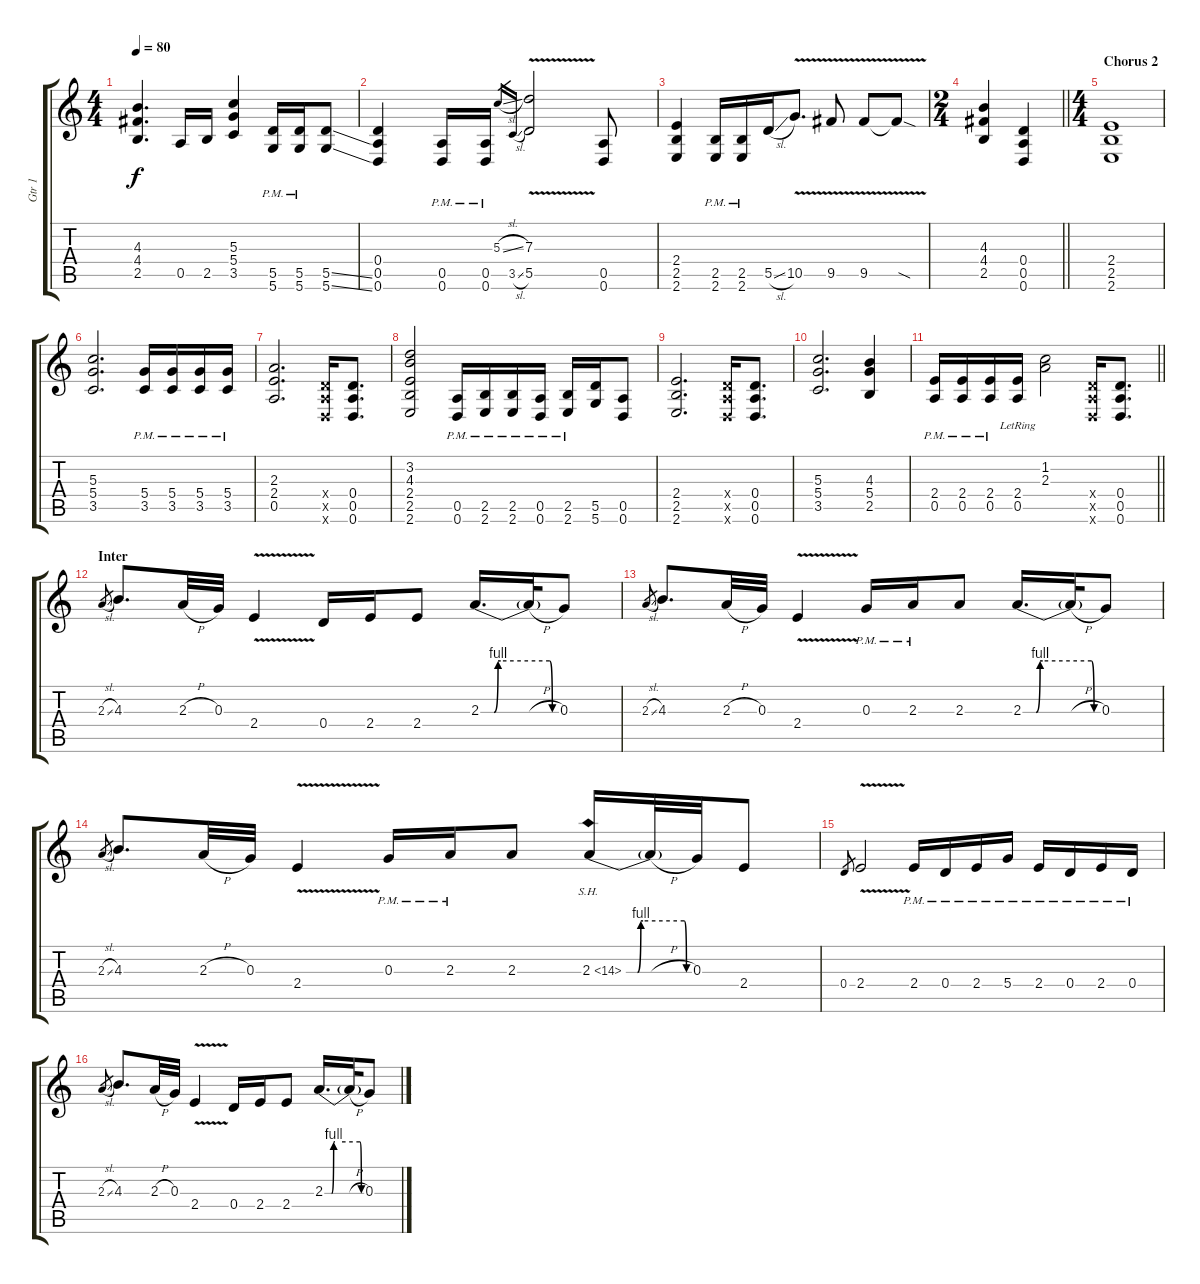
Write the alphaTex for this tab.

\track ("Gtr 1" "Gtr 1") {instrument distortionguitar}
\staff {score tabs}
\tuning (E4 B3 G3 D3 A2 D2) {hide}
\ts (4 4)
\tempo 80
\clef g2
\ks c
(4.3 4.4 2.5).4{d dy f} 0.5.16 2.5.16 (5.3 5.4 3.5).4 (5.5{pm} 5.6{pm}).16 (5.5{pm} 5.6{pm}).16 (5.5{ss} 5.6{ss}).8 |
(0.4 0.5 0.6).4 (0.5{pm} 0.6{pm}).16 (0.5{pm} 0.6{pm}).16 5.3{sl}.16{gr} 3.5{sl}.16{gr} (7.3{v} 5.5{v}).2 (0.5 0.6).8 |
(2.4 2.5 2.6).4 (2.5{pm} 2.6{pm}).16 (2.5{pm} 2.6{pm}).16 5.5{sl}.16 10.5{v}.8{d} 9.5{v}.8 9.5{v}.8 9.5{sod t}.8 |
\ts (2 4)
\barLineRight lightlight
(4.3 4.4 2.5).4 (0.4 0.5 0.6).4 |
\ts (4 4)
\section ("" "Chorus 2")
(2.4 2.5 2.6).1 |
(5.3 5.4 3.5).2{d} (5.4{pm} 3.5{pm}).16 (5.4{pm} 3.5{pm}).16 (5.4{pm} 3.5{pm}).16 (5.4{pm} 3.5{pm}).16 |
(2.3 2.4 0.5).2{d} (0.4{x} 0.5{x} 0.6{x}).16 (0.4 0.5 0.6).8{d} |
(3.2 4.3 2.4 2.5 2.6).2 (0.5{pm} 0.6{pm}).16 (2.5{pm} 2.6{pm}).16 (2.5{pm} 2.6{pm}).16 (0.5{pm} 0.6{pm}).16 (2.5{pm} 2.6{pm}).16 (5.5 5.6).16 (0.5 0.6).8 |
(2.4 2.5 2.6).2{d} (0.4{x} 0.5{x} 0.6{x}).16 (0.4 0.5 0.6).8{d} |
(5.3 5.4 3.5).2{d} (4.3 5.4 2.5).4 |
\barLineRight lightlight
(2.4{pm} 0.5{pm}).16 (2.4{pm} 0.5{pm}).16 (2.4{pm} 0.5{pm}).16 (2.4{lr} 0.5{lr}).16 (1.2 2.3).2 (0.4{x} 0.5{x} 0.6{x}).16 (0.4 0.5 0.6).8{d} |
\section ("" "Inter")
2.3{sl}.8{gr} 4.3.8{d} 2.3{h}.32 0.3.32 2.4{v}.4 0.4.16 2.4.16 2.4.8 2.3{be (custom 0 0 3 0 5 0 10 0 13 4 15 4 52 4 54 0 60 0)}.16{d} 2.3{h t}.32 0.3.8 |
2.3{sl}.8{gr} 4.3.8{d} 2.3{h}.32 0.3.32 2.4{v}.4 0.3{pm}.16 2.3{pm}.16 2.3.8 2.3{be (custom 0 0 3 0 5 0 10 0 13 4 15 4 52 4 54 0 60 0)}.16{d} 2.3{h t}.32 0.3.8 |
2.3{sl}.8{gr} 4.3.8{d} 2.3{h}.32 0.3.32 2.4{v}.4 0.3{pm}.16 2.3{pm}.16 2.3.8 2.3{be (custom 0 0 3 0 5 0 10 0 13 4 15 4 52 4 54 0 60 0) sh 12}.16 2.3{h t}.32 0.3.32 2.4.8 |
0.4.8{gr} 2.4{v}.2 2.4{pm}.16 0.4{pm}.16 2.4{pm}.16 5.4{pm}.16 2.4{pm}.16 0.4{pm}.16 2.4{pm}.16 0.4{pm}.16 |
2.3{sl}.8{gr} 4.3.8{d} 2.3{h}.32 0.3.32 2.4{v}.4 0.4.16 2.4.16 2.4.8 2.3{be (custom 0 0 3 0 5 0 10 0 13 4 15 4 52 4 54 0 60 0)}.16{d} 2.3{h t}.32 0.3.8
